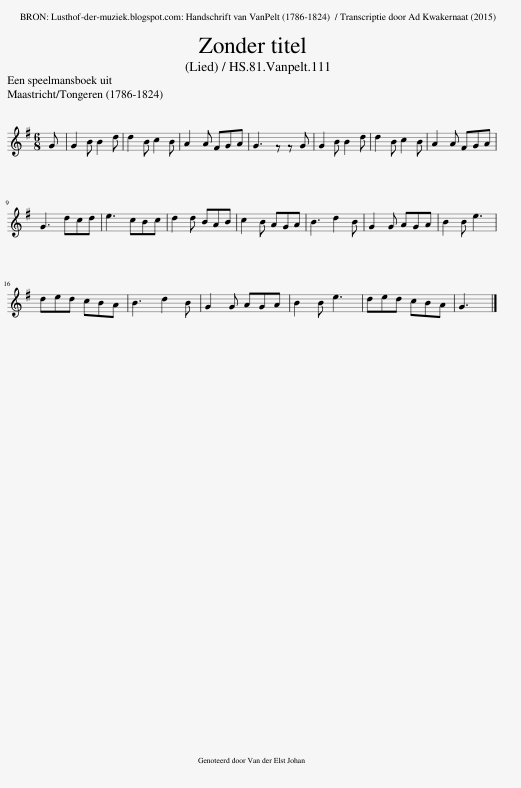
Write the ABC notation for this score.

X:1
L:1/8
Q:1/4=90
M:6/8
I:linebreak $
K:G
V:1 treble
V:1
 G | G2 B B2 d | d2 B c2 B | A2 A FGA | G3 z z G | %5
 G2 B B2 d | d2 B c2 B | A2 A FGA |$ G3 dcd | e3 cBc | %10
 d2 d BAB | c2 B AGA | B3 d2 B | G2 G AGA | B2 B e3 |$ %15
 ded cBA | B3 d2 B | G2 G AGA | B2 B e3 | ded cBA | %20
 G3 |] %21
